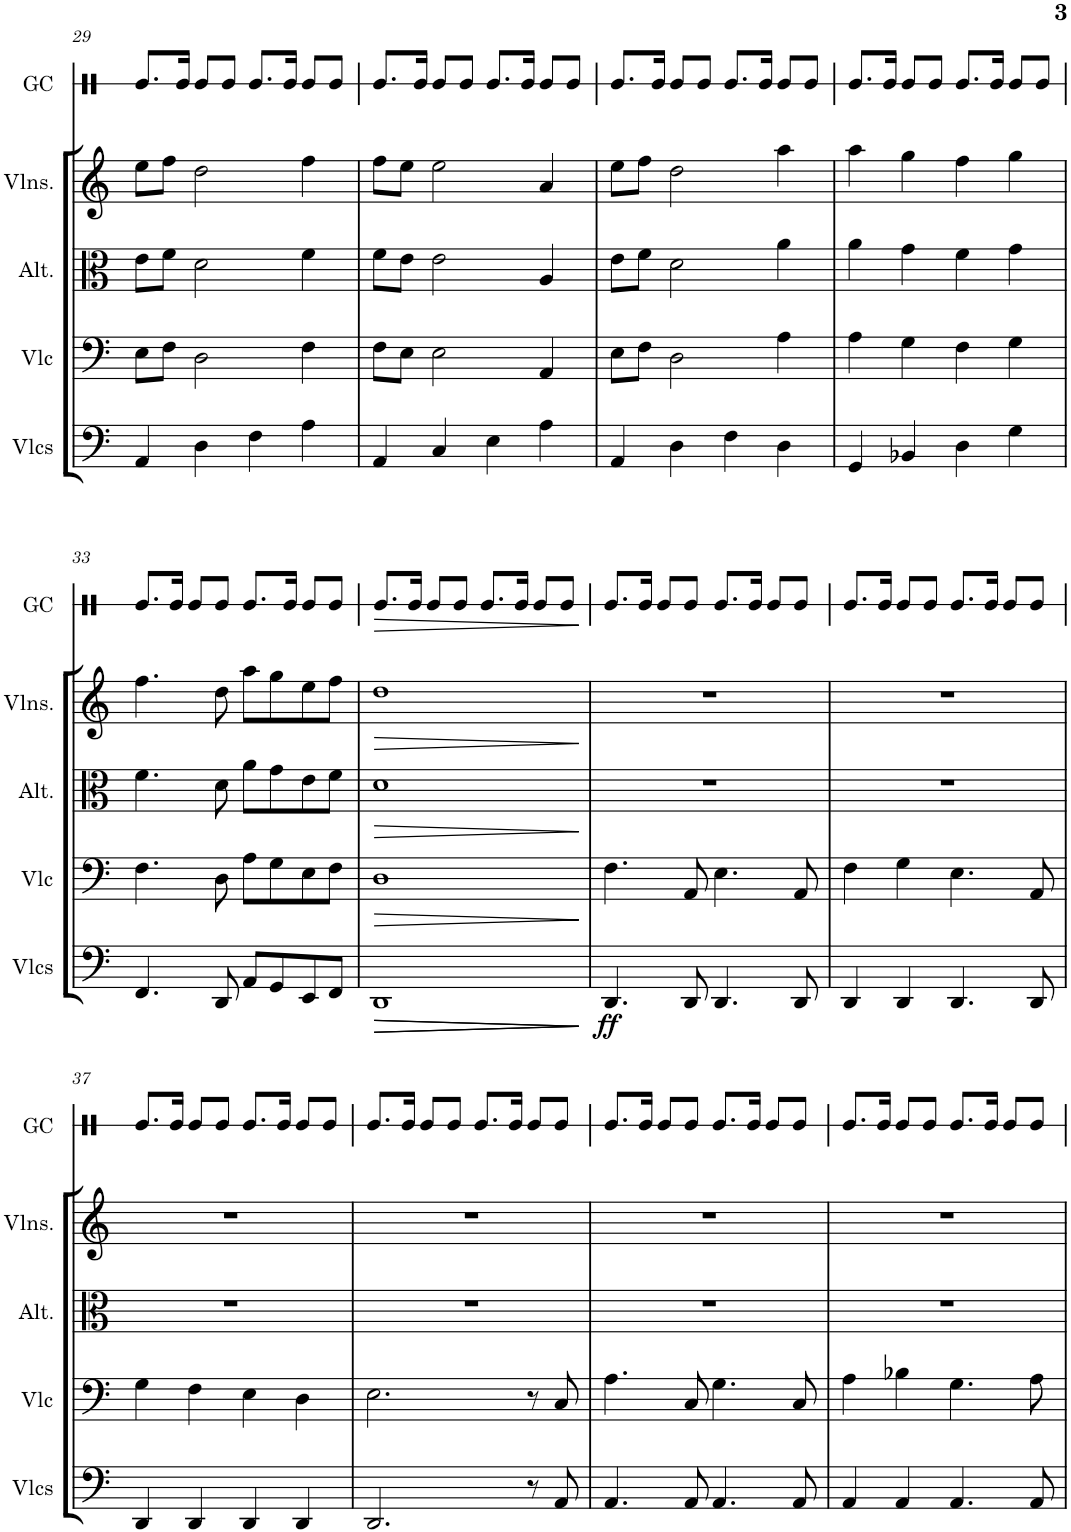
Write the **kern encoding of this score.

**kern	**dynam	**kern	**dynam	**kern	**dynam	**kern	**dynam	**kern	**dynam
*part5	*part5	*part4	*part4	*part3	*part3	*part2	*part2	*part1	*part1
*staff5	*staff5	*staff4	*staff4	*staff3	*staff3	*staff2	*staff2	*staff1	*staff1
*I"Violoncelles	*	*I"Violoncelle	*	*I"Alto	*	*I"Violons	*	*I"Grosse caisse	*
*I'Vlcs	*	*I'Vlc	*	*I'Alt.	*	*I'Vlns.	*	*I'GC	*
!!LO:PB:g=z
*clefF4	*	*clefF4	*	*clefC3	*	*clefG2	*	*clefX	*
*k[]	*	*k[]	*	*k[]	*	*k[]	*	*k[]	*
*M4/4	*	*M4/4	*	*M4/4	*	*M4/4	*	*M4/4	*
=29	=29	=29	=29	=29	=29	=29	=29	=29	=29
4AA/	.	8E\L	.	8e\L	.	8ee\L	.	8.Re/L	.
.	.	8F\J	.	8f\J	.	8ff\J	.	.	.
.	.	.	.	.	.	.	.	16Re/Jk	.
4D\	.	2D\	.	2d\	.	2dd\	.	8Re/L	.
.	.	.	.	.	.	.	.	8Re/J	.
4F\	.	.	.	.	.	.	.	8.Re/L	.
.	.	.	.	.	.	.	.	16Re/Jk	.
4A\	.	4F\	.	4f\	.	4ff\	.	8Re/L	.
.	.	.	.	.	.	.	.	8Re/J	.
=30	=30	=30	=30	=30	=30	=30	=30	=30	=30
4AA/	.	8F\L	.	8f\L	.	8ff\L	.	8.Re/L	.
.	.	8E\J	.	8e\J	.	8ee\J	.	.	.
.	.	.	.	.	.	.	.	16Re/Jk	.
4C/	.	2E\	.	2e\	.	2ee\	.	8Re/L	.
.	.	.	.	.	.	.	.	8Re/J	.
4E\	.	.	.	.	.	.	.	8.Re/L	.
.	.	.	.	.	.	.	.	16Re/Jk	.
4A\	.	4AA/	.	4A/	.	4a/	.	8Re/L	.
.	.	.	.	.	.	.	.	8Re/J	.
=31	=31	=31	=31	=31	=31	=31	=31	=31	=31
4AA/	.	8E\L	.	8e\L	.	8ee\L	.	8.Re/L	.
.	.	8F\J	.	8f\J	.	8ff\J	.	.	.
.	.	.	.	.	.	.	.	16Re/Jk	.
4D\	.	2D\	.	2d\	.	2dd\	.	8Re/L	.
.	.	.	.	.	.	.	.	8Re/J	.
4F\	.	.	.	.	.	.	.	8.Re/L	.
.	.	.	.	.	.	.	.	16Re/Jk	.
4D\	.	4A\	.	4a\	.	4aa\	.	8Re/L	.
.	.	.	.	.	.	.	.	8Re/J	.
=32	=32	=32	=32	=32	=32	=32	=32	=32	=32
4GG/	.	4A\	.	4a\	.	4aa\	.	8.Re/L	.
.	.	.	.	.	.	.	.	16Re/Jk	.
4BB-X/	.	4G\	.	4g\	.	4gg\	.	8Re/L	.
.	.	.	.	.	.	.	.	8Re/J	.
4D\	.	4F\	.	4f\	.	4ff\	.	8.Re/L	.
.	.	.	.	.	.	.	.	16Re/Jk	.
4G\	.	4G\	.	4g\	.	4gg\	.	8Re/L	.
.	.	.	.	.	.	.	.	8Re/J	.
!!LO:LB:g=z
=33	=33	=33	=33	=33	=33	=33	=33	=33	=33
4.FF/	.	4.F\	.	4.f\	.	4.ff\	.	8.Re/L	.
.	.	.	.	.	.	.	.	16Re/Jk	.
.	.	.	.	.	.	.	.	8Re/L	.
8DD/	.	8D\	.	8d\	.	8dd\	.	8Re/J	.
8AA/L	.	8A\L	.	8a\L	.	8aa\L	.	8.Re/L	.
8GG/	.	8G\	.	8g\	.	8gg\	.	.	.
.	.	.	.	.	.	.	.	16Re/Jk	.
8EE/	.	8E\	.	8e\	.	8ee\	.	8Re/L	.
8FF/J	.	8F\J	.	8f\J	.	8ff\J	.	8Re/J	.
=34	=34	=34	=34	=34	=34	=34	=34	=34	=34
!	!LO:HP:b	!	!	!	!	!	!	!	!
!	!LO:HP:n=1:b	!	!LO:HP:b	!	!LO:HP:b	!	!LO:HP:b	!	!LO:HP:b
1DD	> >	1D	>	1d	>	1dd	>	8.Re/L	>
.	.	.	.	.	.	.	.	16Re/Jk	.
.	.	.	.	.	.	.	.	8Re/L	.
.	.	.	.	.	.	.	.	8Re/J	.
.	.	.	.	.	.	.	.	8.Re/L	.
.	.	.	.	.	.	.	.	16Re/Jk	.
.	.	.	.	.	.	.	.	8Re/L	.
.	.	.	.	.	.	.	.	8Re/J	.
.	]	.	]	.	]	.	]	.	]
=35	=35	=35	=35	=35	=35	=35	=35	=35	=35
!	!LO:DY:b	!	!	!	!	!	!	!	!
4.DD/	ff	4.F\	.	1r	.	1r	.	8.Re/L	.
.	.	.	.	.	.	.	.	16Re/Jk	.
.	.	.	.	.	.	.	.	8Re/L	.
8DD/	]	8AA/	.	.	.	.	.	8Re/J	.
4.DD/	.	4.E\	.	.	.	.	.	8.Re/L	.
.	.	.	.	.	.	.	.	16Re/Jk	.
.	.	.	.	.	.	.	.	8Re/L	.
8DD/	.	8AA/	.	.	.	.	.	8Re/J	.
=36	=36	=36	=36	=36	=36	=36	=36	=36	=36
4DD/	.	4F\	.	1r	.	1r	.	8.Re/L	.
.	.	.	.	.	.	.	.	16Re/Jk	.
4DD/	.	4G\	.	.	.	.	.	8Re/L	.
.	.	.	.	.	.	.	.	8Re/J	.
4.DD/	.	4.E\	.	.	.	.	.	8.Re/L	.
.	.	.	.	.	.	.	.	16Re/Jk	.
.	.	.	.	.	.	.	.	8Re/L	.
8DD/	.	8AA/	.	.	.	.	.	8Re/J	.
!!LO:LB:g=z
=37	=37	=37	=37	=37	=37	=37	=37	=37	=37
4DD/	.	4G\	.	1r	.	1r	.	8.Re/L	.
.	.	.	.	.	.	.	.	16Re/Jk	.
4DD/	.	4F\	.	.	.	.	.	8Re/L	.
.	.	.	.	.	.	.	.	8Re/J	.
4DD/	.	4E\	.	.	.	.	.	8.Re/L	.
.	.	.	.	.	.	.	.	16Re/Jk	.
4DD/	.	4D\	.	.	.	.	.	8Re/L	.
.	.	.	.	.	.	.	.	8Re/J	.
=38	=38	=38	=38	=38	=38	=38	=38	=38	=38
2.DD/	.	2.E\	.	1r	.	1r	.	8.Re/L	.
.	.	.	.	.	.	.	.	16Re/Jk	.
.	.	.	.	.	.	.	.	8Re/L	.
.	.	.	.	.	.	.	.	8Re/J	.
.	.	.	.	.	.	.	.	8.Re/L	.
.	.	.	.	.	.	.	.	16Re/Jk	.
8r	.	8r	.	.	.	.	.	8Re/L	.
8AA/	.	8C/	.	.	.	.	.	8Re/J	.
=39	=39	=39	=39	=39	=39	=39	=39	=39	=39
4.AA/	.	4.A\	.	1r	.	1r	.	8.Re/L	.
.	.	.	.	.	.	.	.	16Re/Jk	.
.	.	.	.	.	.	.	.	8Re/L	.
8AA/	.	8C/	.	.	.	.	.	8Re/J	.
4.AA/	.	4.G\	.	.	.	.	.	8.Re/L	.
.	.	.	.	.	.	.	.	16Re/Jk	.
.	.	.	.	.	.	.	.	8Re/L	.
8AA/	.	8C/	.	.	.	.	.	8Re/J	.
=40	=40	=40	=40	=40	=40	=40	=40	=40	=40
4AA/	.	4A\	.	1r	.	1r	.	8.Re/L	.
.	.	.	.	.	.	.	.	16Re/Jk	.
4AA/	.	4B-X\	.	.	.	.	.	8Re/L	.
.	.	.	.	.	.	.	.	8Re/J	.
4.AA/	.	4.G\	.	.	.	.	.	8.Re/L	.
.	.	.	.	.	.	.	.	16Re/Jk	.
.	.	.	.	.	.	.	.	8Re/L	.
8AA/	.	8A\	.	.	.	.	.	8Re/J	.
=	=	=	=	=	=	=	=	=	=
*-	*-	*-	*-	*-	*-	*-	*-	*-	*-
